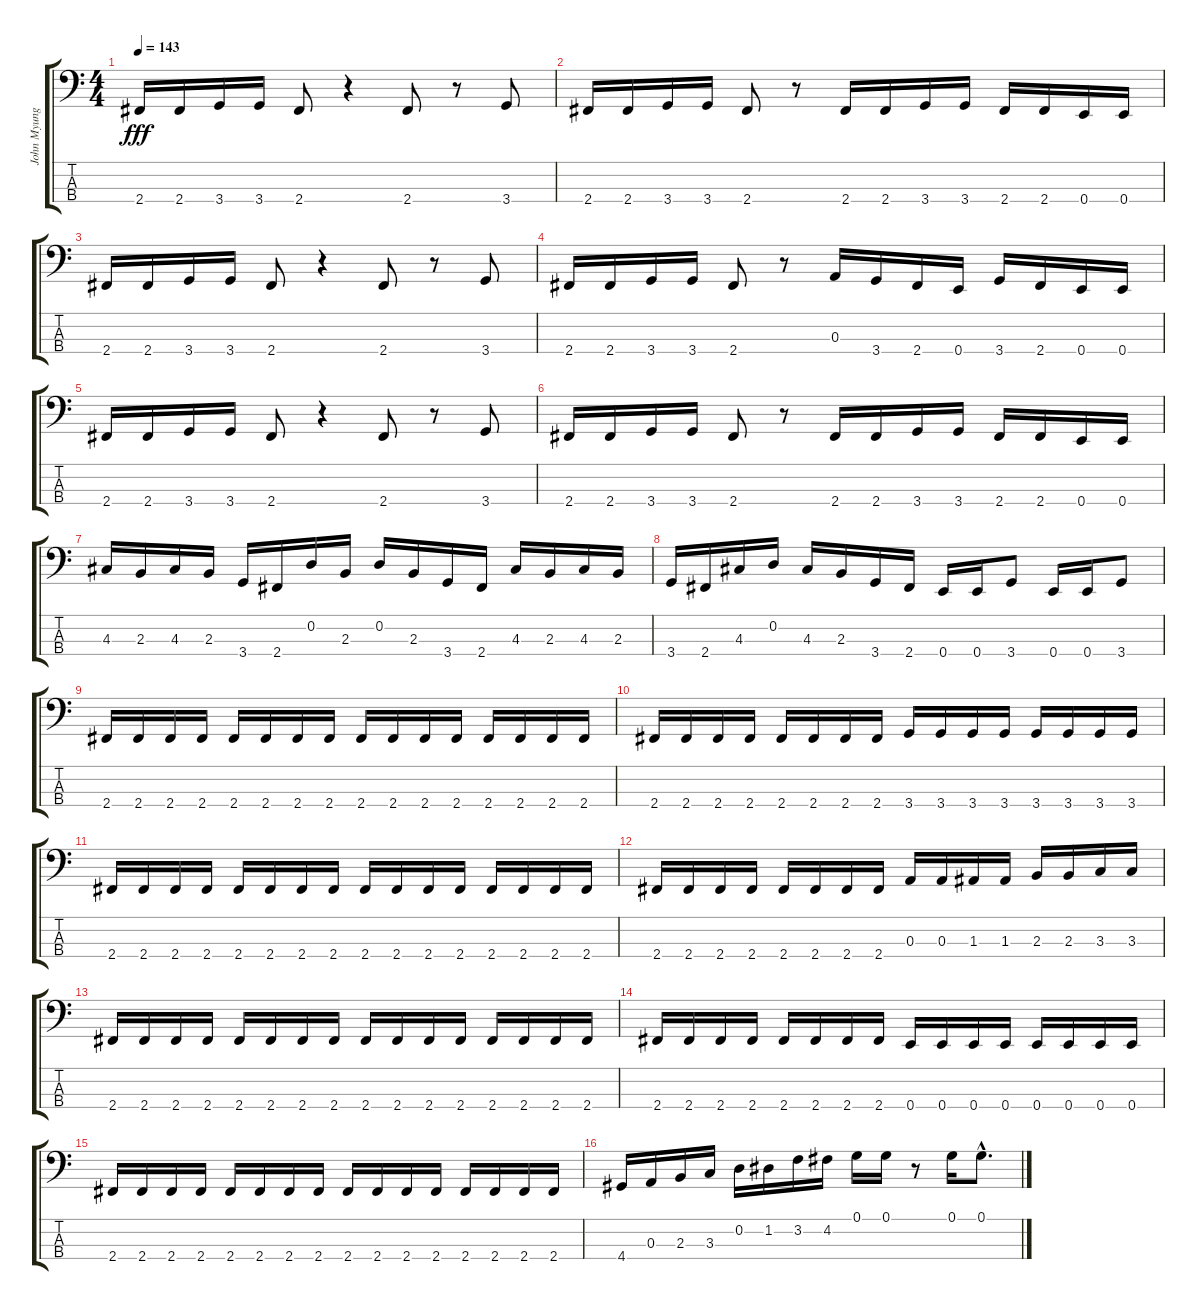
\track ("John Myung (Bass)" "John Myung") {instrument electricbassfinger}
\staff {score tabs}
\tuning (G2 D2 A1 E1) {hide}
\ts (4 4)
\tempo 143
\clef f4
\ks c
2.4.16{dy fff} 2.4.16 3.4.16 3.4.16 2.4.8 r.4 2.4.8 r.8 3.4.8 |
2.4.16 2.4.16 3.4.16 3.4.16 2.4.8 r.8 2.4.16 2.4.16 3.4.16 3.4.16 2.4.16 2.4.16 0.4.16 0.4.16 |
2.4.16 2.4.16 3.4.16 3.4.16 2.4.8 r.4 2.4.8 r.8 3.4.8 |
2.4.16 2.4.16 3.4.16 3.4.16 2.4.8 r.8 0.3.16 3.4.16 2.4.16 0.4.16 3.4.16 2.4.16 0.4.16 0.4.16 |
2.4.16 2.4.16 3.4.16 3.4.16 2.4.8 r.4 2.4.8 r.8 3.4.8 |
2.4.16 2.4.16 3.4.16 3.4.16 2.4.8 r.8 2.4.16 2.4.16 3.4.16 3.4.16 2.4.16 2.4.16 0.4.16 0.4.16 |
4.3.16 2.3.16 4.3.16 2.3.16 3.4.16 2.4.16 0.2.16 2.3.16 0.2.16 2.3.16 3.4.16 2.4.16 4.3.16 2.3.16 4.3.16 2.3.16 |
3.4.16 2.4.16 4.3.16 0.2.16 4.3.16 2.3.16 3.4.16 2.4.16 0.4.16 0.4.16 3.4.8 0.4.16 0.4.16 3.4.8 |
2.4.16 2.4.16 2.4.16 2.4.16 2.4.16 2.4.16 2.4.16 2.4.16 2.4.16 2.4.16 2.4.16 2.4.16 2.4.16 2.4.16 2.4.16 2.4.16 |
2.4.16 2.4.16 2.4.16 2.4.16 2.4.16 2.4.16 2.4.16 2.4.16 3.4.16 3.4.16 3.4.16 3.4.16 3.4.16 3.4.16 3.4.16 3.4.16 |
2.4.16 2.4.16 2.4.16 2.4.16 2.4.16 2.4.16 2.4.16 2.4.16 2.4.16 2.4.16 2.4.16 2.4.16 2.4.16 2.4.16 2.4.16 2.4.16 |
2.4.16 2.4.16 2.4.16 2.4.16 2.4.16 2.4.16 2.4.16 2.4.16 0.3.16 0.3.16 1.3.16 1.3.16 2.3.16 2.3.16 3.3.16 3.3.16 |
2.4.16 2.4.16 2.4.16 2.4.16 2.4.16 2.4.16 2.4.16 2.4.16 2.4.16 2.4.16 2.4.16 2.4.16 2.4.16 2.4.16 2.4.16 2.4.16 |
2.4.16 2.4.16 2.4.16 2.4.16 2.4.16 2.4.16 2.4.16 2.4.16 0.4.16 0.4.16 0.4.16 0.4.16 0.4.16 0.4.16 0.4.16 0.4.16 |
2.4.16 2.4.16 2.4.16 2.4.16 2.4.16 2.4.16 2.4.16 2.4.16 2.4.16 2.4.16 2.4.16 2.4.16 2.4.16 2.4.16 2.4.16 2.4.16 |
4.4.16 0.3.16 2.3.16 3.3.16 0.2.16 1.2.16 3.2.16 4.2.16 0.1.16 0.1.16 r.8 0.1.16 0.1{hac}.8{d}
